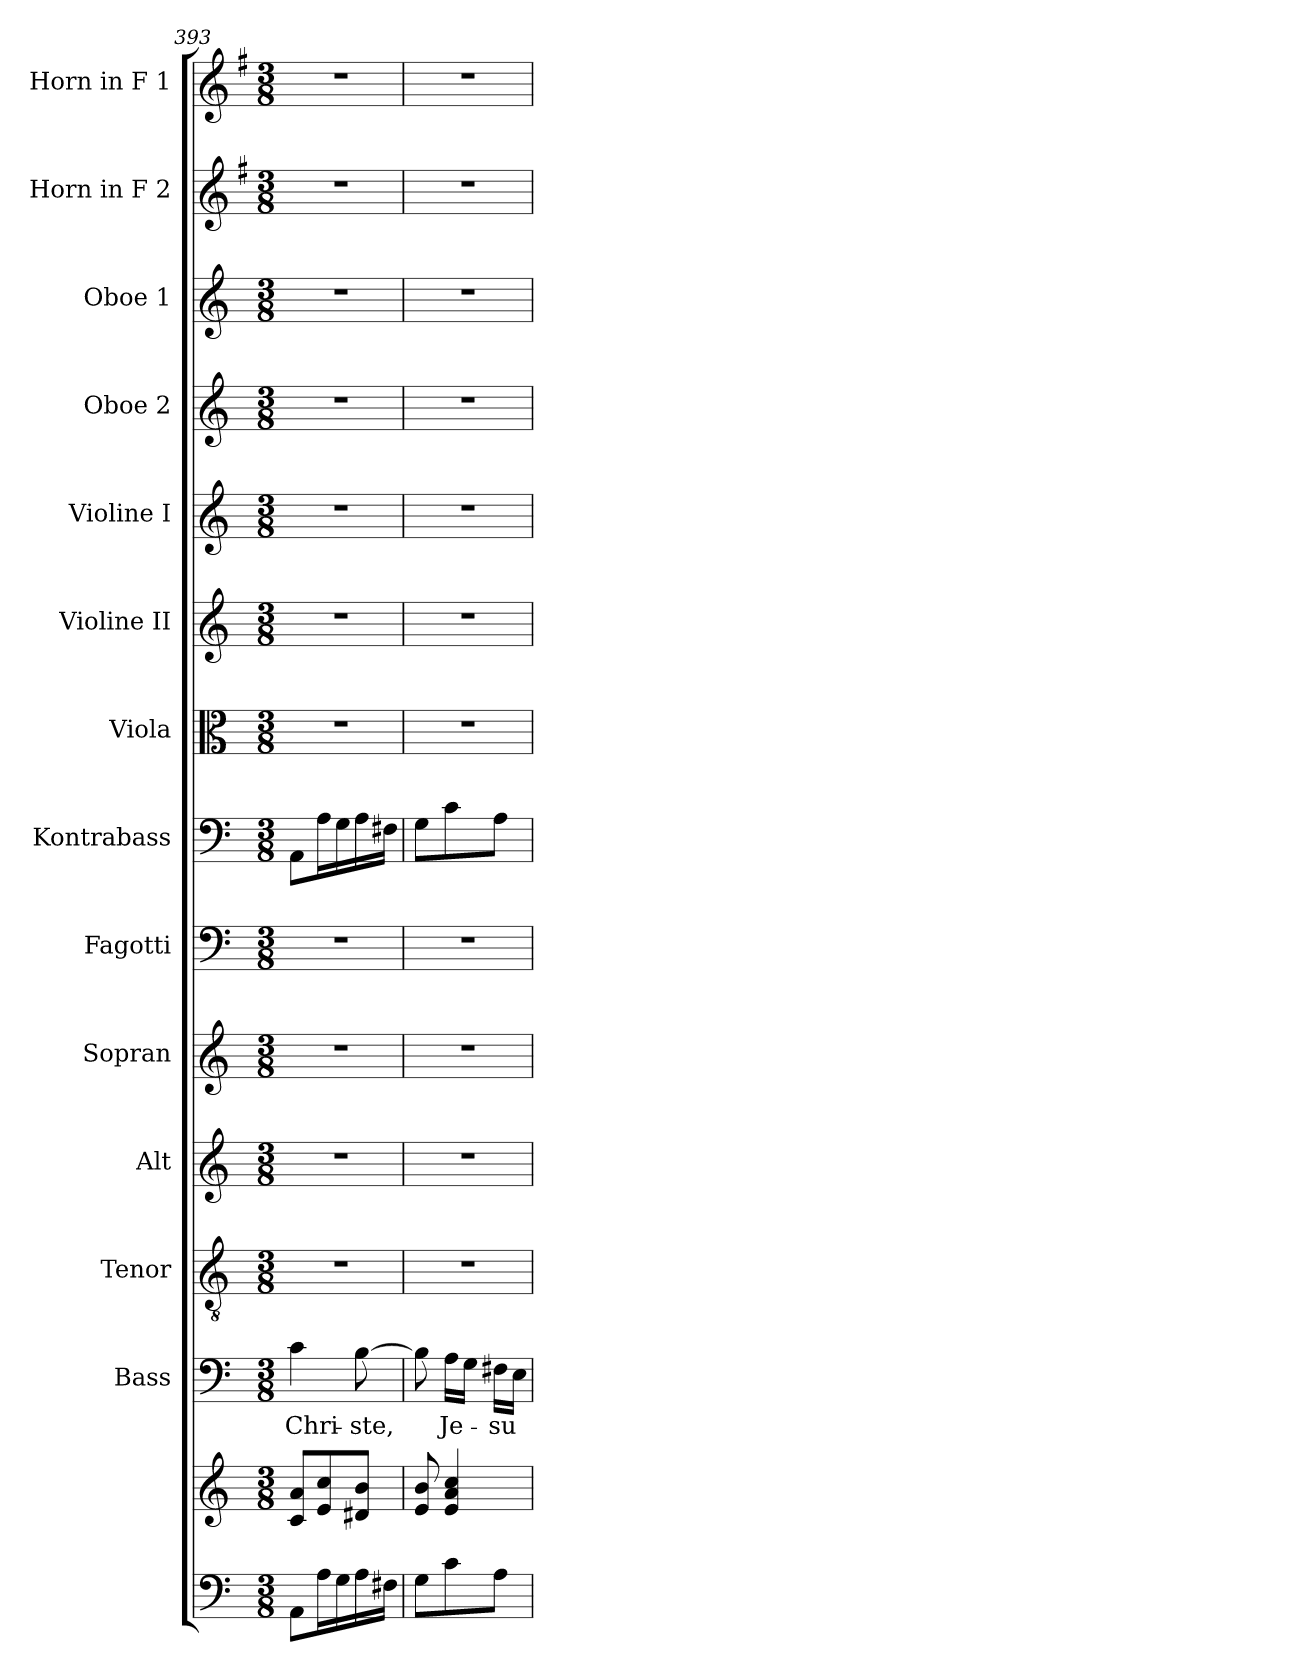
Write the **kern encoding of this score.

**kern	**kern	**kern	**text	**kern	**kern	**kern	**kern	**kern	**kern	**kern	**kern	**kern	**kern	**kern	**kern
*part14	*part14	*part13	*part13	*part12	*part11	*part10	*part9	*part8	*part7	*part6	*part5	*part4	*part3	*part2	*part1
*staff15	*staff14	*staff13	*staff13	*staff12	*staff11	*staff10	*staff9	*staff8	*staff7	*staff6	*staff5	*staff4	*staff3	*staff2	*staff1
*	*	*I"Bass	*	*I"Tenor	*I"Alt	*I"Sopran	*I"Fagotti	*I"Kontrabass	*I"Viola	*I"Violine II	*I"Violine I	*I"Oboe 2	*I"Oboe 1	*I"Horn in F 2	*I"Horn in F 1
*	*	*I'B.	*	*I'T.	*I'A.	*I'S.	*I'Fg.	*I'Kb.	*I'Vla.	*I'Vl. II	*I'Vl. I	*I'Ob. 2	*I'Ob. 1	*	*
*clefF4	*clefG2	*clefF4	*	*clefGv2	*clefG2	*clefG2	*clefF4	*clefF4	*clefC3	*clefG2	*clefG2	*clefG2	*clefG2	*clefG2	*clefG2
*	*	*	*	*	*	*	*	*ITrd7c12	*	*	*	*	*	*ITrd4c7	*ITrd4c7
*k[]	*k[]	*k[]	*	*k[]	*k[]	*k[]	*k[]	*k[]	*k[]	*k[]	*k[]	*k[]	*k[]	*k[]	*k[]
*C:	*C:	*C:	*	*C:	*C:	*C:	*C:	*C:	*C:	*C:	*C:	*C:	*C:	*C:	*C:
*M3/8	*M3/8	*M3/8	*	*M3/8	*M3/8	*M3/8	*M3/8	*M3/8	*M3/8	*M3/8	*M3/8	*M3/8	*M3/8	*M3/8	*M3/8
=393	=393	=393	=393	=393	=393	=393	=393	=393	=393	=393	=393	=393	=393	=393	=393
!	!	!	!LO:LY:b	!	!	!	!	!	!	!	!	!	!	!	!
8AA\L	8c/ 8a/L	4c\	Chri-	4.r	4.r	4.r	4.r	8AAA\L	4.r	4.r	4.r	4.r	4.r	4.r	4.r
16A\L	8e/ 8cc/	.	.	.	.	.	.	16AA\L	.	.	.	.	.	.	.
16G\	.	.	.	.	.	.	.	16GG\	.	.	.	.	.	.	.
!	!	!	!LO:LY:b	!	!	!	!	!	!	!	!	!	!	!	!
16A\	8d#X/ 8b/J	[8B\	-ste,	.	.	.	.	16AA\	.	.	.	.	.	.	.
16F#X\JJ	.	.	.	.	.	.	.	16FF#X\JJ	.	.	.	.	.	.	.
!!LO:PB:g=z
=394	=394	=394	=394	=394	=394	=394	=394	=394	=394	=394	=394	=394	=394	=394	=394
8G\L	8e/ 8b/	8B\]	.	4.r	4.r	4.r	4.r	8GG\L	4.r	4.r	4.r	4.r	4.r	4.r	4.r
!	!	!	!LO:LY:b	!	!	!	!	!	!	!	!	!	!	!	!
8c\	4e/ 4a/ 4cc/	16A\LL	Je-	.	.	.	.	8C\	.	.	.	.	.	.	.
.	.	16G\JJ	.	.	.	.	.	.	.	.	.	.	.	.	.
!	!	!	!LO:LY:b	!	!	!	!	!	!	!	!	!	!	!	!
8A\J	.	16F#X\LL	-su	.	.	.	.	8AA\J	.	.	.	.	.	.	.
.	.	16E\JJ	.	.	.	.	.	.	.	.	.	.	.	.	.
=	=	=	=	=	=	=	=	=	=	=	=	=	=	=	=
*-	*-	*-	*-	*-	*-	*-	*-	*-	*-	*-	*-	*-	*-	*-	*-
